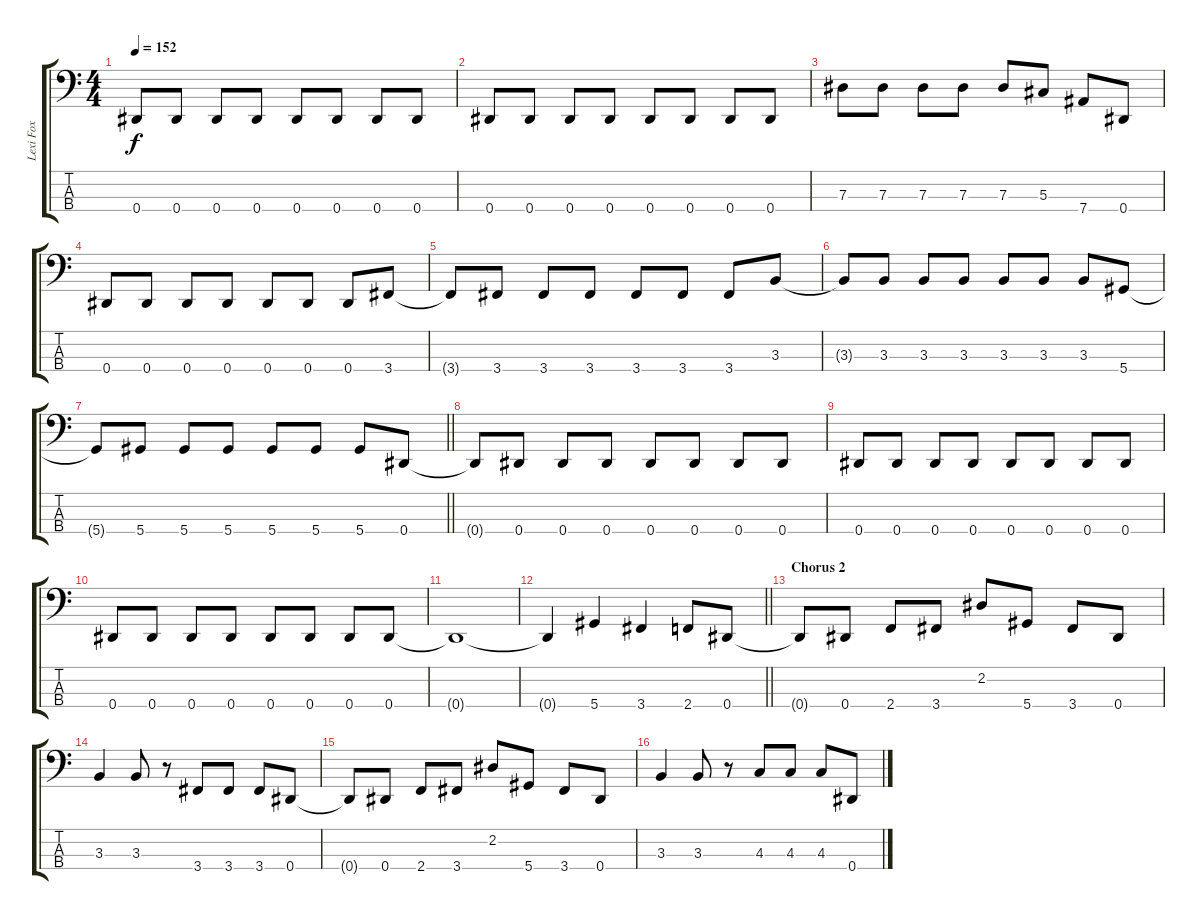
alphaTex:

\track ("Lexi Fox" "Lexi Fox") {instrument electricbasspick}
\staff {score tabs}
\tuning (Gb2 Db2 Ab1 Eb1) {hide}
\ts (4 4)
\tempo 152
\clef f4
\ks c
0.4.8{dy f} 0.4.8 0.4.8 0.4.8 0.4.8 0.4.8 0.4.8 0.4.8 |
0.4.8 0.4.8 0.4.8 0.4.8 0.4.8 0.4.8 0.4.8 0.4.8 |
7.3.8 7.3.8 7.3.8 7.3.8 7.3.8 5.3.8 7.4.8 0.4.8 |
0.4.8 0.4.8 0.4.8 0.4.8 0.4.8 0.4.8 0.4.8 3.4.8 |
3.4{t}.8 3.4.8 3.4.8 3.4.8 3.4.8 3.4.8 3.4.8 3.3.8 |
3.3{t}.8 3.3.8 3.3.8 3.3.8 3.3.8 3.3.8 3.3.8 5.4.8 |
\barLineRight lightlight
5.4{t}.8 5.4.8 5.4.8 5.4.8 5.4.8 5.4.8 5.4.8 0.4.8 |
0.4{t}.8 0.4.8 0.4.8 0.4.8 0.4.8 0.4.8 0.4.8 0.4.8 |
0.4.8 0.4.8 0.4.8 0.4.8 0.4.8 0.4.8 0.4.8 0.4.8 |
0.4.8 0.4.8 0.4.8 0.4.8 0.4.8 0.4.8 0.4.8 0.4.8 |
0.4{t}.1 |
\barLineRight lightlight
0.4{t}.4 5.4.4 3.4.4 2.4.8 0.4.8 |
\section ("" "Chorus 2")
0.4{t}.8 0.4.8 2.4.8 3.4.8 2.2.8 5.4.8 3.4.8 0.4.8 |
3.3.4 3.3.8 r.8 3.4.8 3.4.8 3.4.8 0.4.8 |
0.4{t}.8 0.4.8 2.4.8 3.4.8 2.2.8 5.4.8 3.4.8 0.4.8 |
3.3.4 3.3.8 r.8 4.3.8 4.3.8 4.3.8 0.4.8
